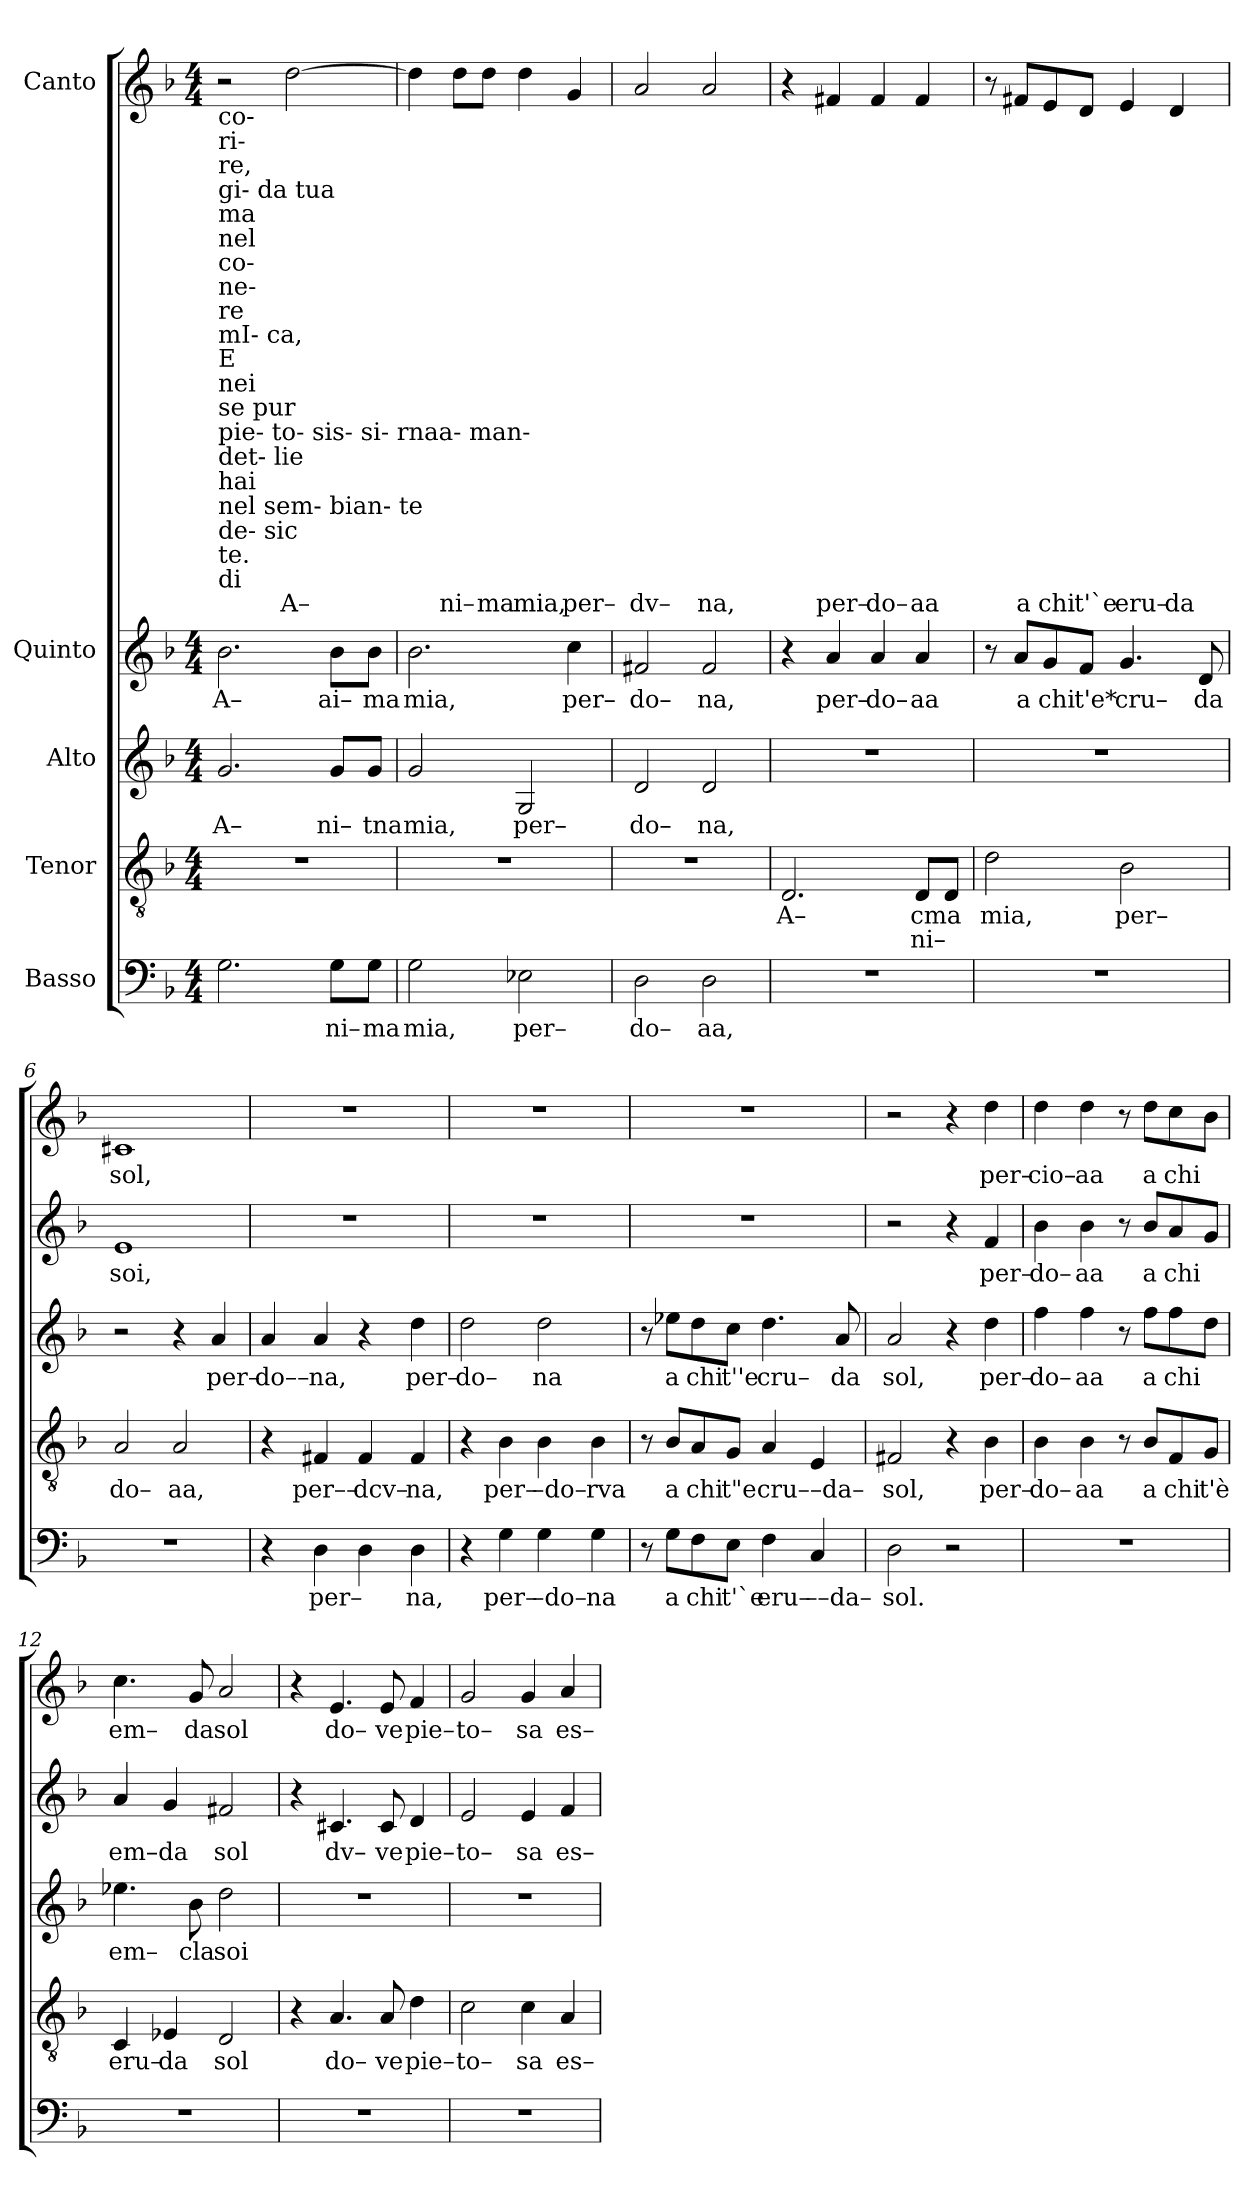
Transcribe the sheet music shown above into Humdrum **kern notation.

**kern	**text	**kern	**text	**text	**kern	**text	**kern	**text	**kern	**text
*part5	*part5	*part4	*part4	*part4	*part3	*part3	*part2	*part2	*part1	*part1
*staff5	*staff5	*staff4	*staff4	*staff4	*staff3	*staff3	*staff2	*staff2	*staff1	*staff1
*I"Basso	*	*I"Tenor	*	*	*I"Alto	*	*I"Quinto	*	*I"Canto	*
*clefF4	*	*clefGv2	*	*	*clefG2	*	*clefG2	*	*clefG2	*
*k[b-]	*	*k[b-]	*	*	*k[b-]	*	*k[b-]	*	*k[b-]	*
*F:	*	*F:	*	*	*F:	*	*F:	*	*F:	*
*M4/4	*	*M4/4	*	*	*M4/4	*	*M4/4	*	*M4/4	*
*MM120	*	*MM120	*	*	*MM120	*	*MM120	*	*MM120	*
=1	=1	=1	=1	=1	=1	=1	=1	=1	=1	=1
!	!	!	!	!	!	!	!	!	!LO:TX:b:t=co-	!
!	!	!	!	!	!	!	!	!	!LO:TX:b:t=ri-	!
!	!	!	!	!	!	!	!	!	!LO:TX:b:t=re,	!
!	!	!	!	!	!	!	!	!	!LO:TX:b:t=gi- da tua	!
!	!	!	!	!	!	!	!	!	!LO:TX:b:t=ma	!
!	!	!	!	!	!	!	!	!	!LO:TX:b:t=nel	!
!	!	!	!	!	!	!	!	!	!LO:TX:b:t=co-	!
!	!	!	!	!	!	!	!	!	!LO:TX:b:t=ne-	!
!	!	!	!	!	!	!	!	!	!LO:TX:b:t=re	!
!	!	!	!	!	!	!	!	!	!LO:TX:b:t=mI- ca,	!
!	!	!	!	!	!	!	!	!	!LO:TX:b:t=E	!
!	!	!	!	!	!	!	!	!	!LO:TX:b:t=nei	!
!	!	!	!	!	!	!	!	!	!LO:TX:b:t=se pur	!
!	!	!	!	!	!	!	!	!	!LO:TX:b:t=pie- to- sis- si- rnaa- man-	!
!	!	!	!	!	!	!	!	!	!LO:TX:b:t=det- lie	!
!	!	!	!	!	!	!	!	!	!LO:TX:b:t=hai	!
!	!	!	!	!	!	!	!	!	!LO:TX:b:t=nel sem- bian- te	!
!	!	!	!	!	!	!	!	!	!LO:TX:b:t=de- sic	!
!	!	!	!	!	!	!	!	!	!LO:TX:b:t=te.	!
!	!	!	!	!	!	!	!	!	!LO:TX:b:t=di	!
!	!	!	!	!	!	!LO:LY:b	!	!LO:LY:b	!	!
2.G\	.	1r	.	.	2.g/	A–	2.b-\	A–	2r	.
!	!	!	!	!	!	!	!	!	!	!LO:LY:b
.	.	.	.	.	.	.	.	.	[2dd\	A–
!	!LO:LY:b	!	!	!	!	!LO:LY:b	!	!LO:LY:b	!	!
8G\L	ni–	.	.	.	8g/L	ni–	8b-\L	ai–	.	.
!	!LO:LY:b	!	!	!	!	!LO:LY:b	!	!LO:LY:b	!	!
8G\J	ma	.	.	.	8g/J	tna	8b-\J	ma	.	.
=2	=2	=2	=2	=2	=2	=2	=2	=2	=2	=2
!	!LO:LY:b	!	!	!	!	!LO:LY:b	!	!LO:LY:b	!	!
2G\	mia,	1r	.	.	2g/	mia,	2.b-\	mia,	4dd\]	.
!	!	!	!	!	!	!	!	!	!	!LO:LY:b
.	.	.	.	.	.	.	.	.	8dd\L	ni–
!	!	!	!	!	!	!	!	!	!	!LO:LY:b
.	.	.	.	.	.	.	.	.	8dd\J	ma
!	!LO:LY:b	!	!	!	!	!LO:LY:b	!	!	!	!LO:LY:b
2E-X\	per–	.	.	.	2G/	per–	.	.	4dd\	mia,
!	!	!	!	!	!	!	!	!LO:LY:b	!	!LO:LY:b
.	.	.	.	.	.	.	4cc\	per–	4g/	per–
=3	=3	=3	=3	=3	=3	=3	=3	=3	=3	=3
!	!LO:LY:b	!	!	!	!	!LO:LY:b	!	!LO:LY:b	!	!LO:LY:b
2D\	do–	1r	.	.	2d/	do–	2f#X/	do–	2a/	dv–
!	!LO:LY:b	!	!	!	!	!LO:LY:b	!	!LO:LY:b	!	!LO:LY:b
2D\	aa,	.	.	.	2d/	na,	2f#/	na,	2a/	na,
=4	=4	=4	=4	=4	=4	=4	=4	=4	=4	=4
!	!	!	!LO:LY:b	!	!	!	!	!	!	!
1r	.	2.D/	A–	.	1r	.	4r	.	4r	.
!	!	!	!	!	!	!	!	!LO:LY:b	!	!LO:LY:b
.	.	.	.	.	.	.	4a/	per–	4f#X/	per–
!	!	!	!	!	!	!	!	!LO:LY:b	!	!LO:LY:b
.	.	.	.	.	.	.	4a/	do–	4f#/	do–
!	!	!	!LO:LY:b	!LO:LY:b	!	!	!	!LO:LY:b	!	!LO:LY:b
.	.	8D/L	cma	ni–	.	.	4a/	aa	4f#/	aa
.	.	8D/J	.	.	.	.	.	.	.	.
=5	=5	=5	=5	=5	=5	=5	=5	=5	=5	=5
!	!	!	!LO:LY:b	!	!	!	!	!	!	!
1r	.	2d\	mia,	.	1r	.	8r	.	8r	.
!	!	!	!	!	!	!	!	!LO:LY:b	!	!LO:LY:b
.	.	.	.	.	.	.	8a/L	a	8f#X/L	a
!	!	!	!	!	!	!	!	!LO:LY:b	!	!LO:LY:b
.	.	.	.	.	.	.	8g/	chi	8e/	chi
!	!	!	!	!	!	!	!	!LO:LY:b	!	!LO:LY:b
.	.	.	.	.	.	.	8f/J	t'e*	8d/J	t'`e
!	!	!	!LO:LY:b	!	!	!	!	!LO:LY:b	!	!LO:LY:b
.	.	2B-\	per–	.	.	.	4.g/	cru–	4e/	eru–
!	!	!	!	!	!	!	!	!	!	!LO:LY:b
.	.	.	.	.	.	.	.	.	4d/	da
!	!	!	!	!	!	!	!	!LO:LY:b	!	!
.	.	.	.	.	.	.	8d/	da	.	.
=6	=6	=6	=6	=6	=6	=6	=6	=6	=6	=6
!	!	!	!LO:LY:b	!	!	!	!	!LO:LY:b	!	!LO:LY:b
1r	.	2A/	do–	.	2r	.	1e	soi,	1c#X	sol,
!	!	!	!LO:LY:b	!	!	!	!	!	!	!
.	.	2A/	aa,	.	4r	.	.	.	.	.
!	!	!	!	!	!	!LO:LY:b	!	!	!	!
.	.	.	.	.	4a/	per–	.	.	.	.
=7	=7	=7	=7	=7	=7	=7	=7	=7	=7	=7
!	!	!	!	!	!	!LO:LY:b	!	!	!	!
4r	.	4r	.	.	4a/	do––	1r	.	1r	.
!	!LO:LY:b	!	!LO:LY:b	!	!	!LO:LY:b	!	!	!	!
4D\	per–	4F#X/	per––	.	4a/	na,	.	.	.	.
!	!	!	!LO:LY:b	!	!	!	!	!	!	!
4D\	.	4F#/	dcv–	.	4r	.	.	.	.	.
!	!LO:LY:b	!	!LO:LY:b	!	!	!LO:LY:b	!	!	!	!
4D\	na,	4F#/	na,	.	4dd\	per–	.	.	.	.
=8	=8	=8	=8	=8	=8	=8	=8	=8	=8	=8
!	!	!	!	!	!	!LO:LY:b	!	!	!	!
4r	.	4r	.	.	2dd\	do–	1r	.	1r	.
!	!LO:LY:b	!	!LO:LY:b	!	!	!	!	!	!	!
4G\	per–	4B-\	per–	.	.	.	.	.	.	.
!	!LO:LY:b	!	!LO:LY:b	!	!	!LO:LY:b	!	!	!	!
4G\	–do–	4B-\	–do–	.	2dd\	na	.	.	.	.
!	!LO:LY:b	!	!LO:LY:b	!	!	!	!	!	!	!
4G\	na	4B-\	rva	.	.	.	.	.	.	.
=9	=9	=9	=9	=9	=9	=9	=9	=9	=9	=9
8r	.	8r	.	.	8r	.	1r	.	1r	.
!	!LO:LY:b	!	!LO:LY:b	!	!	!LO:LY:b	!	!	!	!
8G\L	a	8B-/L	a	.	8ee-X\L	a	.	.	.	.
!	!LO:LY:b	!	!LO:LY:b	!	!	!LO:LY:b	!	!	!	!
8F\	chi	8A/	chi	.	8dd\	chi	.	.	.	.
!	!LO:LY:b	!	!LO:LY:b	!	!	!LO:LY:b	!	!	!	!
8E\J	t'`e	8G/J	t"e	.	8cc\J	t''e	.	.	.	.
!	!LO:LY:b	!	!LO:LY:b	!	!	!LO:LY:b	!	!	!	!
4F\	eru–	4A/	cru––da–	.	4.dd\	cru–	.	.	.	.
!	!LO:LY:b	!	!	!	!	!	!	!	!	!
4C/	––da–	4E/	.	.	.	.	.	.	.	.
!	!	!	!	!	!	!LO:LY:b	!	!	!	!
.	.	.	.	.	8a/	da	.	.	.	.
=10	=10	=10	=10	=10	=10	=10	=10	=10	=10	=10
!	!LO:LY:b	!	!LO:LY:b	!	!	!LO:LY:b	!	!	!	!
2D\	sol.	2F#X/	sol,	.	2a/	sol,	2r	.	2r	.
2r	.	4r	.	.	4r	.	4r	.	4r	.
!	!	!	!LO:LY:b	!	!	!LO:LY:b	!	!LO:LY:b	!	!LO:LY:b
.	.	4B-\	per–	.	4dd\	per–	4f/	per–	4dd\	per–
=11	=11	=11	=11	=11	=11	=11	=11	=11	=11	=11
!	!	!	!LO:LY:b	!	!	!LO:LY:b	!	!LO:LY:b	!	!LO:LY:b
1r	.	4B-\	do–	.	4ff\	do–	4b-\	do–	4dd\	cio–
!	!	!	!LO:LY:b	!	!	!LO:LY:b	!	!LO:LY:b	!	!LO:LY:b
.	.	4B-\	aa	.	4ff\	aa	4b-\	aa	4dd\	aa
.	.	8r	.	.	8r	.	8r	.	8r	.
!	!	!	!LO:LY:b	!	!	!LO:LY:b	!	!LO:LY:b	!	!LO:LY:b
.	.	8B-/L	a	.	8ff\L	a	8b-/L	a	8dd\L	a
!	!	!	!LO:LY:b	!	!	!LO:LY:b	!	!LO:LY:b	!	!LO:LY:b
.	.	8F/	chi	.	8ff\	chi	8a/	chi	8cc\	chi
!	!	!	!LO:LY:b	!	!	!	!	!	!	!
.	.	8G/J	t'è	.	8dd\J	.	8g/J	.	8b-\J	.
=12	=12	=12	=12	=12	=12	=12	=12	=12	=12	=12
!	!	!	!LO:LY:b	!	!	!LO:LY:b	!	!LO:LY:b	!	!LO:LY:b
1r	.	4C/	eru–	.	4.ee-X\	em–	4a/	em–	4.cc\	em–
!	!	!	!LO:LY:b	!	!	!	!	!LO:LY:b	!	!
.	.	4E-X/	da	.	.	.	4g/	da	.	.
!	!	!	!	!	!	!LO:LY:b	!	!	!	!LO:LY:b
.	.	.	.	.	8b-\	cla	.	.	8g/	da
!	!	!	!LO:LY:b	!	!	!LO:LY:b	!	!LO:LY:b	!	!LO:LY:b
.	.	2D/	sol	.	2dd\	soi	2f#X/	sol	2a/	sol
=13	=13	=13	=13	=13	=13	=13	=13	=13	=13	=13
1r	.	4r	.	.	1r	.	4r	.	4r	.
!	!	!	!LO:LY:b	!	!	!	!	!LO:LY:b	!	!LO:LY:b
.	.	4.A/	do–	.	.	.	4.c#X/	dv–	4.e/	do–
!	!	!	!LO:LY:b	!	!	!	!	!LO:LY:b	!	!LO:LY:b
.	.	8A/	ve	.	.	.	8c#/	ve	8e/	ve
!	!	!	!LO:LY:b	!	!	!	!	!LO:LY:b	!	!LO:LY:b
.	.	4d\	pie–	.	.	.	4d/	pie–	4f/	pie–
=14	=14	=14	=14	=14	=14	=14	=14	=14	=14	=14
!	!	!	!LO:LY:b	!	!	!	!	!LO:LY:b	!	!LO:LY:b
1r	.	2c\	to–	.	1r	.	2e/	to–	2g/	to–
!	!	!	!LO:LY:b	!	!	!	!	!LO:LY:b	!	!LO:LY:b
.	.	4c\	sa	.	.	.	4e/	sa	4g/	sa
!	!	!	!LO:LY:b	!	!	!	!	!LO:LY:b	!	!LO:LY:b
.	.	4A/	es–	.	.	.	4f/	es–	4a/	es–
=	=	=	=	=	=	=	=	=	=	=
*-	*-	*-	*-	*-	*-	*-	*-	*-	*-	*-
